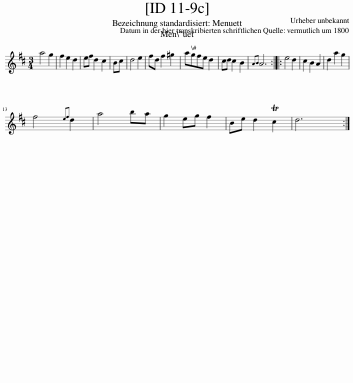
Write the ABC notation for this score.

X:1
L:1/8
M:3/4
I:linebreak $
K:D
V:1 treble
V:1
 a4 g2 | f2 e2 d2 | ef d2 c2 | Bc | d4 e2 | %5
 fd f2 ^g2 | agfe d2 | cd c2 B2 |{AB} A6 :: e4 d2 | %10
 c2 B2 A2 | d2 a2 g2 |$ f4{ef} d2 | a4 ba | g2 eg f2 | %15
 Be d2 Tc2 | d6 :| %17
